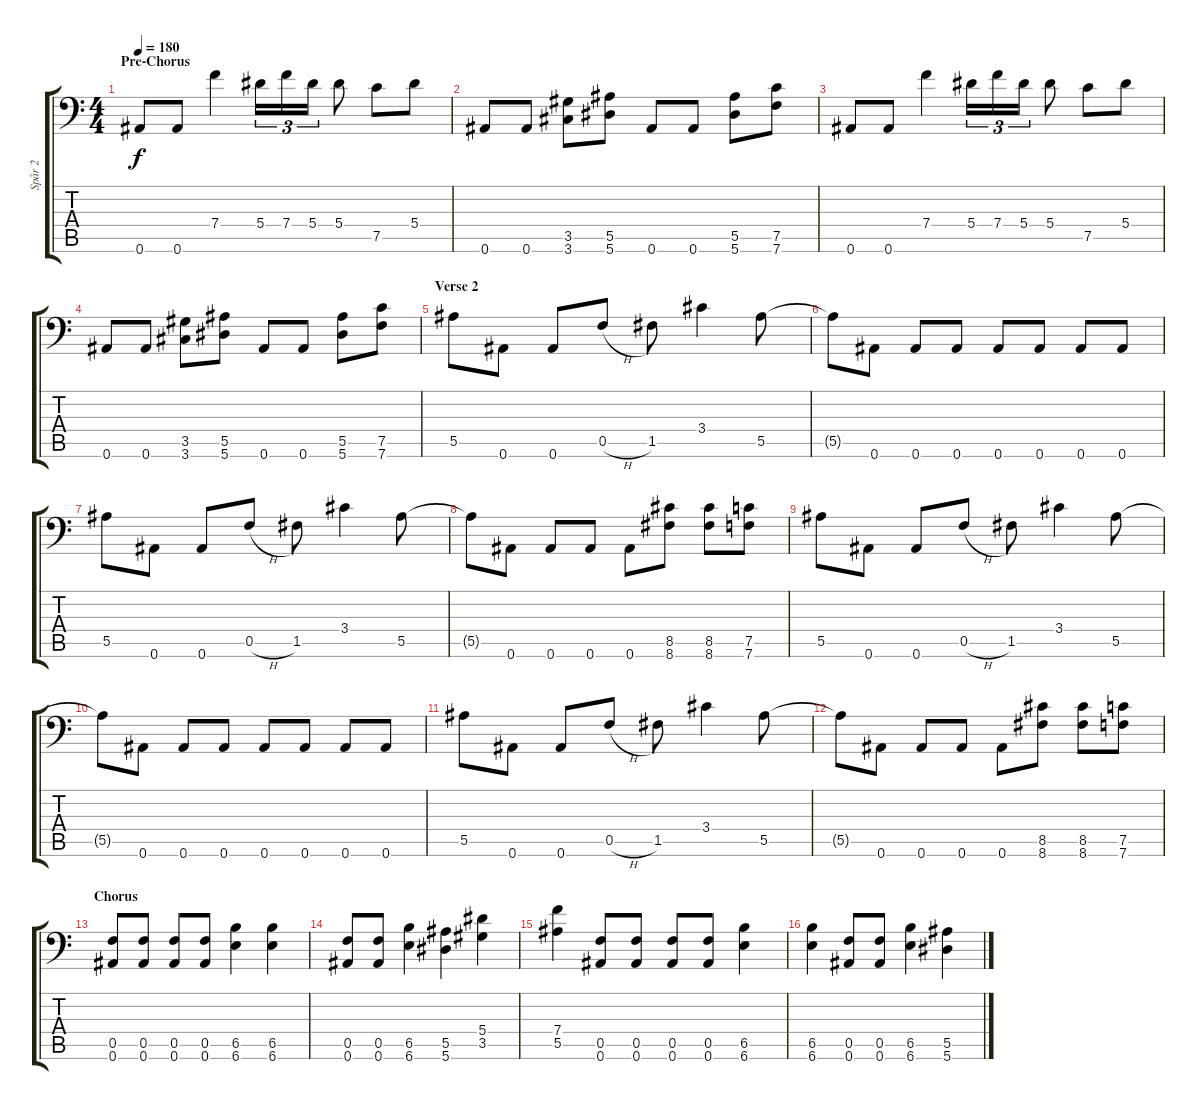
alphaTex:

\track ("Spår 2" "Spår 2") {instrument distortionguitar}
\staff {score tabs}
\tuning (C4 G3 Eb3 Bb2 F2 Bb1) {hide}
\ts (4 4)
\section ("" "Pre-Chorus")
\tempo 180
\clef f4
\ks c
0.6.8{dy f} 0.6.8 7.4.4 5.4.16{tu (3 2)} 7.4.16{tu (3 2)} 5.4.16{tu (3 2)} 5.4.8 7.5.8 5.4.8 |
0.6.8 0.6.8 (3.5 3.6).8 (5.5 5.6).8 0.6.8 0.6.8 (5.5 5.6).8 (7.5 7.6).8 |
0.6.8 0.6.8 7.4.4 5.4.16{tu (3 2)} 7.4.16{tu (3 2)} 5.4.16{tu (3 2)} 5.4.8 7.5.8 5.4.8 |
0.6.8 0.6.8 (3.5 3.6).8 (5.5 5.6).8 0.6.8 0.6.8 (5.5 5.6).8 (7.5 7.6).8 |
\section ("" "Verse 2")
5.5.8 0.6.8 0.6.8 0.5{h}.8 1.5.8 3.4.4 5.5.8 |
5.5{t}.8 0.6.8 0.6.8 0.6.8 0.6.8 0.6.8 0.6.8 0.6.8 |
5.5.8 0.6.8 0.6.8 0.5{h}.8 1.5.8 3.4.4 5.5.8 |
5.5{t}.8 0.6.8 0.6.8 0.6.8 0.6.8 (8.5 8.6).8 (8.5 8.6).8 (7.5 7.6).8 |
5.5.8 0.6.8 0.6.8 0.5{h}.8 1.5.8 3.4.4 5.5.8 |
5.5{t}.8 0.6.8 0.6.8 0.6.8 0.6.8 0.6.8 0.6.8 0.6.8 |
5.5.8 0.6.8 0.6.8 0.5{h}.8 1.5.8 3.4.4 5.5.8 |
5.5{t}.8 0.6.8 0.6.8 0.6.8 0.6.8 (8.5 8.6).8 (8.5 8.6).8 (7.5 7.6).8 |
\section ("" "Chorus")
(0.5 0.6).8 (0.5 0.6).8 (0.5 0.6).8 (0.5 0.6).8 (6.5 6.6).4 (6.5 6.6).4 |
(0.5 0.6).8 (0.5 0.6).8 (6.5 6.6).4 (5.5 5.6).4 (5.4 3.5).4 |
(7.4 5.5).4 (0.5 0.6).8 (0.5 0.6).8 (0.5 0.6).8 (0.5 0.6).8 (6.5 6.6).4 |
(6.5 6.6).4 (0.5 0.6).8 (0.5 0.6).8 (6.5 6.6).4 (5.5 5.6).4
